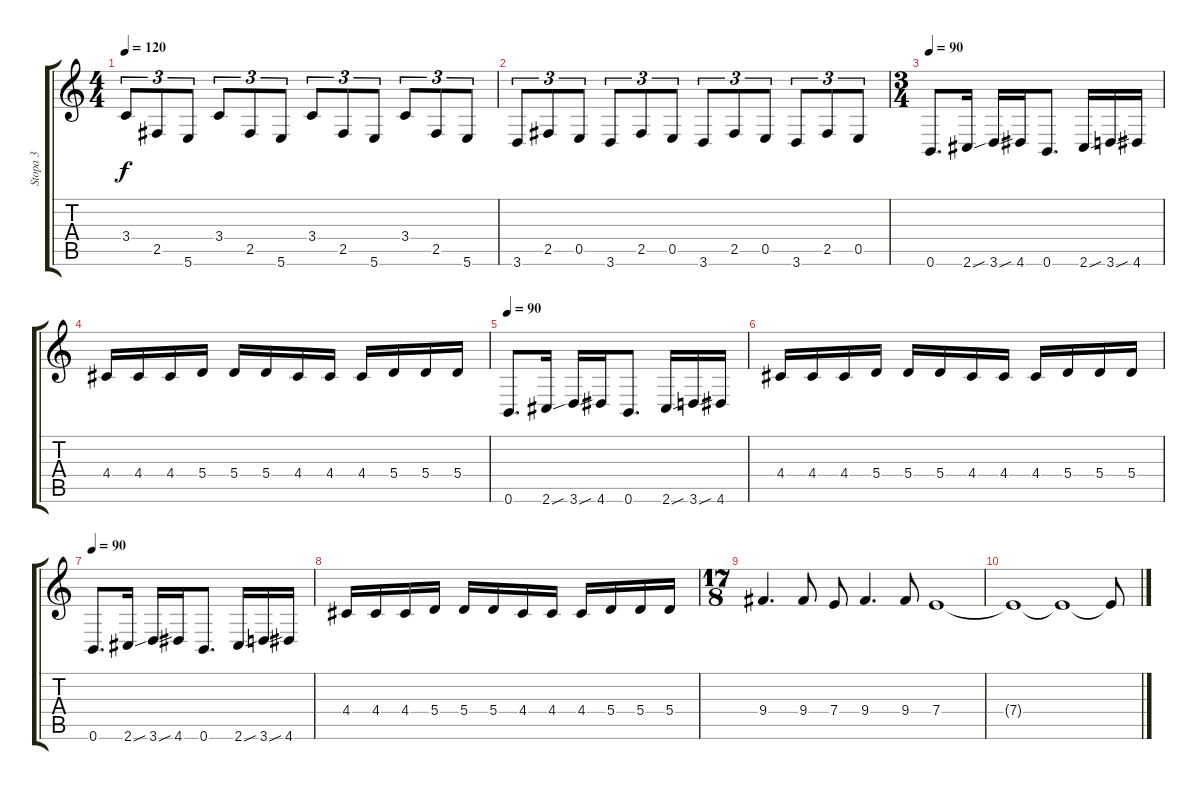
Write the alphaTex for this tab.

\track ("Stopa 3" "Stopa 3") {instrument distortionguitar}
\staff {score tabs}
\tuning (B3 Gb3 D3 A2 E2 B1) {hide}
\ts (4 4)
\tempo 120
\clef g2
\ks c
3.4.8{tu (3 2) dy f} 2.5.8{tu (3 2)} 5.6.8{tu (3 2)} 3.4.8{tu (3 2)} 2.5.8{tu (3 2)} 5.6.8{tu (3 2)} 3.4.8{tu (3 2)} 2.5.8{tu (3 2)} 5.6.8{tu (3 2)} 3.4.8{tu (3 2)} 2.5.8{tu (3 2)} 5.6.8{tu (3 2)} |
3.6.8{tu (3 2)} 2.5.8{tu (3 2)} 0.5.8{tu (3 2)} 3.6.8{tu (3 2)} 2.5.8{tu (3 2)} 0.5.8{tu (3 2)} 3.6.8{tu (3 2)} 2.5.8{tu (3 2)} 0.5.8{tu (3 2)} 3.6.8{tu (3 2)} 2.5.8{tu (3 2)} 0.5.8{tu (3 2)} |
\ts (3 4)
\tempo 90
0.6.8{d} 2.6{sou}.16 3.6{sou}.16 4.6.16 0.6.8{d} 2.6{sou}.16 3.6{sou}.16 4.6.16 |
4.4.16 4.4.16 4.4.16 5.4.16 5.4.16 5.4.16 4.4.16 4.4.16 4.4.16 5.4.16 5.4.16 5.4.16 |
\tempo 90
0.6.8{d} 2.6{sou}.16 3.6{sou}.16 4.6.16 0.6.8{d} 2.6{sou}.16 3.6{sou}.16 4.6.16 |
4.4.16 4.4.16 4.4.16 5.4.16 5.4.16 5.4.16 4.4.16 4.4.16 4.4.16 5.4.16 5.4.16 5.4.16 |
\tempo 90
0.6.8{d} 2.6{sou}.16 3.6{sou}.16 4.6.16 0.6.8{d} 2.6{sou}.16 3.6{sou}.16 4.6.16 |
4.4.16 4.4.16 4.4.16 5.4.16 5.4.16 5.4.16 4.4.16 4.4.16 4.4.16 5.4.16 5.4.16 5.4.16 |
\ts (17 8)
9.4.4{d} 9.4.8 7.4.8 9.4.4{d} 9.4.8 7.4.1 |
7.4{t}.1 7.4{t}.1 7.4{t}.8
